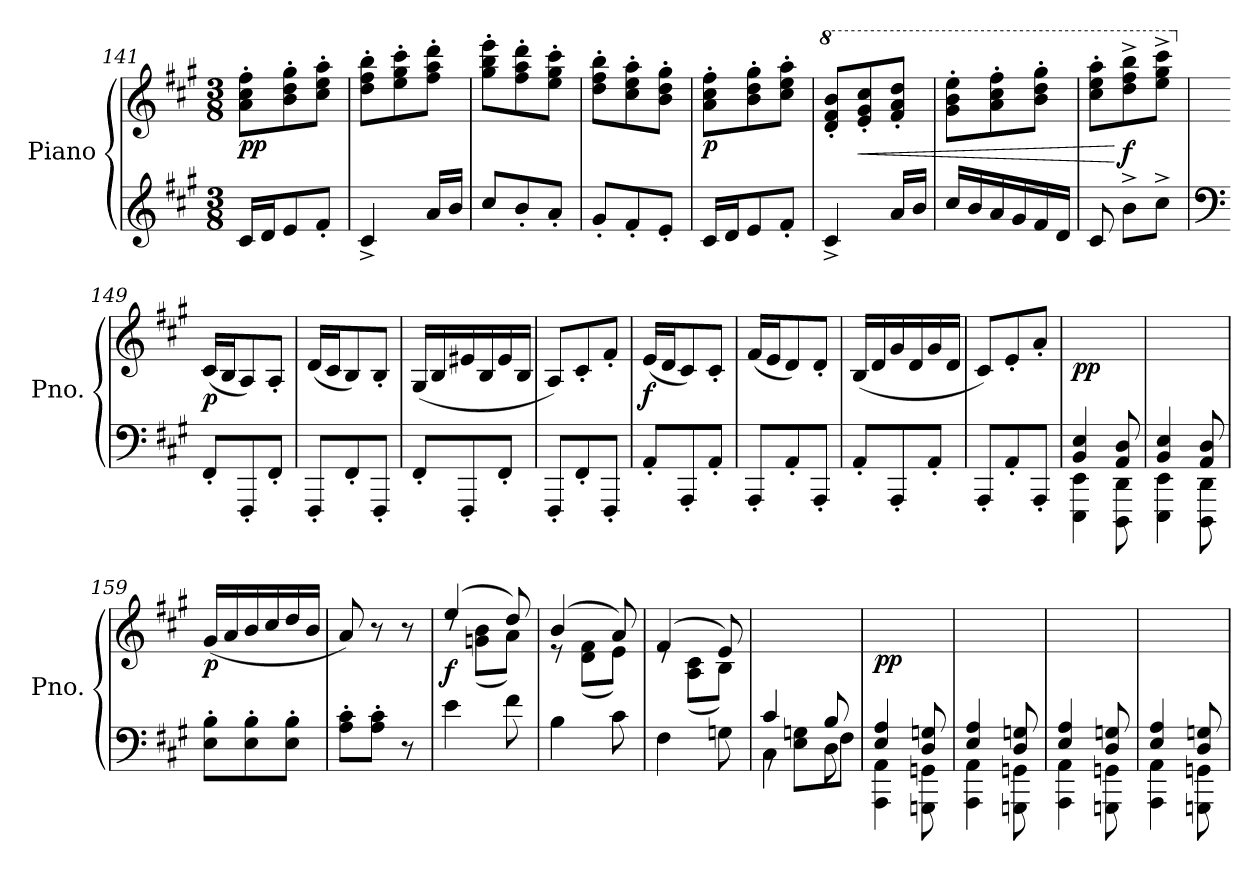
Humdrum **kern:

**kern	**kern	**dynam
*part1	*part1	*part1
*staff2	*staff1	*staff1/2
*I"Piano	*	*
*I'Pno.	*	*
*clefG2	*clefG2	*
*k[f#c#g#]	*k[f#c#g#]	*
*M3/8	*M3/8	*
=141	=141	=141
!	!	!LO:DY:b
16c#/LL	8a\' 8cc#\' 8ff#\'L	pp
16d/J	.	.
8e/	8b\' 8dd\' 8gg#\'	.
8f#'/J	8cc#\' 8ee\' 8aa\'J	.
=142	=142	=142
4c#^/	8dd\' 8ff#\' 8bb\'L	.
.	8ee\' 8gg#\' 8ccc#\'	.
16a/LL	8ff#\' 8aa\' 8ddd\'J	.
16b/JJ	.	.
=143	=143	=143
8cc#/L	8gg#\' 8bb\' 8eee\'L	.
8b'/	8ff#\' 8aa\' 8ddd\'	.
8a'/J	8ee\' 8gg#\' 8ccc#\'J	.
=144	=144	=144
8g#'/L	8dd\' 8ff#\' 8bb\'L	.
8f#'/	8cc#\' 8ee\' 8aa\'	.
8e'/J	8b\' 8dd\' 8gg#\'J	.
=145	=145	=145
!	!	!LO:DY:b
16c#/LL	8a\' 8cc#\' 8ff#\'L	p
16d/J	.	.
8e/	8b\' 8dd\' 8gg#\'	.
8f#'/J	8cc#\' 8ee\' 8aa\'J	.
=146	=146	=146
*	*8va	*
4c#^/	8dd/' 8ff#/' 8bb/'L	.
!	!	!LO:HP:b
.	8ee/' 8gg#/' 8ccc#/'	<
16a/LL	8ff#/' 8aa/' 8ddd/'J	.
16b/JJ	.	.
!!LO:LB:g=z
=147	=147	=147
16cc#/LL	8gg#\' 8bb\' 8eee\'L	.
16b/	.	.
16a/	8aa\' 8ccc#\' 8fff#\'	.
16g#/	.	.
16f#/	8bb\' 8ddd\' 8ggg#\'J	.
16d/JJ	.	.
=148	=148	=148
8c#/	8ccc#\' 8eee\' 8aaa\'L	.
!	!	!LO:DY:n=1:b
8b^\L	8ddd\^ 8fff#\^ 8bbb\^	[ f
8cc#^\J	8eee\^ 8ggg#\^ 8cccc#\^J	.
=149	=149	=149
*clefF4	*	*
*	*X8va	*
!	!	!LO:DY:b
8FF#'/L	(<16c#/LL	p
.	16B/J	.
8FFF#'/	8A/)	.
8FF#'/J	8A'/J	.
=150	=150	=150
8FFF#'/L	(<16d/LL	.
.	16c#/J	.
8FF#'/	8B/)	.
8FFF#'/J	8B'/J	.
=151	=151	=151
8FF#'/L	(<16G#/LL	.
.	16B/	.
8FFF#'/	16e#X/	.
.	16B/	.
8FF#'/J	16e#/	.
.	16B/JJ	.
=152	=152	=152
8FFF#'/L	8A/L)	.
8FF#'/	8c#'/	.
8FFF#'/J	8f#'/J	.
=153	=153	=153
!	!	!LO:DY:b
8AA'/L	(<16e/LL	f
.	16d/J	.
8AAA'/	8c#/)	.
8AA'/J	8c#'/J	.
!!LO:LB:g=z
=154	=154	=154
8AAA'/L	(<16f#/LL	.
.	16e/J	.
8AA'/	8d/)	.
8AAA'/J	8d'/J	.
=155	=155	=155
8AA'/L	(<16B/LL	.
.	16d/	.
8AAA'/	16g#/	.
.	16d/	.
8AA'/J	16g#/	.
.	16d/JJ	.
=156	=156	=156
8AAA'/L	8c#/L)	.
8AA'/	8e'/	.
8AAA'/J	8a'/J	.
=157	=157	=157
*^	*	*
!	!	!	!LO:DY:b
4BB/ 4E/	4EEE\ 4EE\	4.ryy	pp
8AA/ 8D/	8DDD\ 8DD\	.	.
=158	=158	=158	=158
4BB/ 4E/	4EEE\ 4EE\	4.ryy	.
8AA/ 8D/	8DDD\ 8DD\	.	.
=159	=159	=159	=159
!	!	!	!LO:DY:b
*v	*v	*	*
8E\' 8B\'L	(<16g#/LL	p
.	16a/	.
8E\' 8B\'	16b/	.
.	16cc#/	.
8E\' 8B\'J	16dd/	.
.	16b/JJ	.
=160	=160	=160
8A\' 8c#\'L	8a/)	.
8A\' 8c#\'J	8r	.
8r	8r	.
=161	=161	=161
*	*^	*
!	!	!	!LO:DY:b
4e\	(>4ee/	8rdd	f
.	.	(<8gn\ 8b\L	.
8f#\	8dd/)	8a\J)	.
=162	=162	=162	=162
4B\	(>4b/	8r	.
.	.	(<8d\ 8f#\L	.
8c#\	8a/)	8e\J)	.
!!LO:PB:g=z	!!
=163	=163	=163	=163
4F#\	(>4f#/	8re	.
.	.	(<8A\ 8c#\L	.
8Gn\	8e/)	8B\J)	.
*	*v	*v	*
=164	=164	=164
*^	*	*
*	*^	*	*
4C#\	4c#/	8rBB	4.ryy	.
.	.	8E\ 8Gn\L	.	.
8D\	8B/	8F#\J	.	.
=165	=165	=165	=165	=165
!	!	!	!	!LO:DY:b
*	*v	*v	*	*
4E/ 4A/	4AAA\ 4AA\	4.ryy	pp
8D/ 8Gn/	8GGGn\ 8GGn\	.	.
=166	=166	=166	=166
4E/ 4A/	4AAA\ 4AA\	4.ryy	.
8D/ 8Gn/	8GGGn\ 8GGn\	.	.
=167	=167	=167	=167
4E/ 4A/	4AAA\ 4AA\	4.ryy	.
8D/ 8Gn/	8GGGn\ 8GGn\	.	.
=168	=168	=168	=168
4E/ 4A/	4AAA\ 4AA\	4.ryy	.
8D/ 8Gn/	8GGGn\ 8GGn\	.	.
*v	*v	*	*
=	=	=
*-	*-	*-
